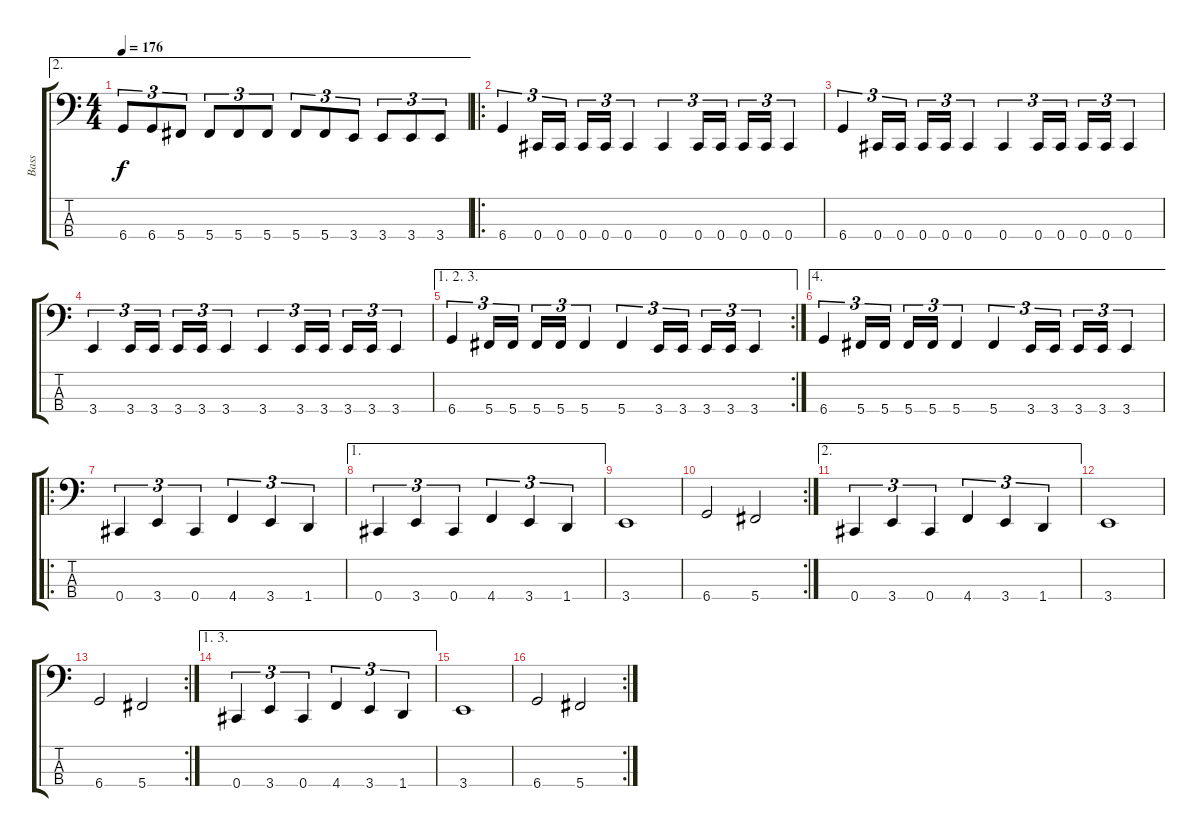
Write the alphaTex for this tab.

\track ("Bass" "Bass") {instrument electricbassfinger}
\staff {score tabs}
\tuning (E2 B1 Gb1 Db1) {hide}
\ae 2
\ts (4 4)
\tempo 176
\clef f4
\ks c
6.4.8{tu (3 2) dy f} 6.4.8{tu (3 2)} 5.4.8{tu (3 2)} 5.4.8{tu (3 2)} 5.4.8{tu (3 2)} 5.4.8{tu (3 2)} 5.4.8{tu (3 2)} 5.4.8{tu (3 2)} 3.4.8{tu (3 2)} 3.4.8{tu (3 2)} 3.4.8{tu (3 2)} 3.4.8{tu (3 2)} |
\ro
6.4.4{tu (3 2)} 0.4.16{tu (3 2)} 0.4.16{tu (3 2)} 0.4.16{tu (3 2)} 0.4.16{tu (3 2)} 0.4.4{tu (3 2)} 0.4.4{tu (3 2)} 0.4.16{tu (3 2)} 0.4.16{tu (3 2)} 0.4.16{tu (3 2)} 0.4.16{tu (3 2)} 0.4.4{tu (3 2)} |
6.4.4{tu (3 2)} 0.4.16{tu (3 2)} 0.4.16{tu (3 2)} 0.4.16{tu (3 2)} 0.4.16{tu (3 2)} 0.4.4{tu (3 2)} 0.4.4{tu (3 2)} 0.4.16{tu (3 2)} 0.4.16{tu (3 2)} 0.4.16{tu (3 2)} 0.4.16{tu (3 2)} 0.4.4{tu (3 2)} |
3.4.4{tu (3 2)} 3.4.16{tu (3 2)} 3.4.16{tu (3 2)} 3.4.16{tu (3 2)} 3.4.16{tu (3 2)} 3.4.4{tu (3 2)} 3.4.4{tu (3 2)} 3.4.16{tu (3 2)} 3.4.16{tu (3 2)} 3.4.16{tu (3 2)} 3.4.16{tu (3 2)} 3.4.4{tu (3 2)} |
\ae (1 2 3)
\rc 2
6.4.4{tu (3 2)} 5.4.16{tu (3 2)} 5.4.16{tu (3 2)} 5.4.16{tu (3 2)} 5.4.16{tu (3 2)} 5.4.4{tu (3 2)} 5.4.4{tu (3 2)} 3.4.16{tu (3 2)} 3.4.16{tu (3 2)} 3.4.16{tu (3 2)} 3.4.16{tu (3 2)} 3.4.4{tu (3 2)} |
\ae 4
6.4.4{tu (3 2)} 5.4.16{tu (3 2)} 5.4.16{tu (3 2)} 5.4.16{tu (3 2)} 5.4.16{tu (3 2)} 5.4.4{tu (3 2)} 5.4.4{tu (3 2)} 3.4.16{tu (3 2)} 3.4.16{tu (3 2)} 3.4.16{tu (3 2)} 3.4.16{tu (3 2)} 3.4.4{tu (3 2)} |
\ro
0.4.4{tu (3 2)} 3.4.4{tu (3 2)} 0.4.4{tu (3 2)} 4.4.4{tu (3 2)} 3.4.4{tu (3 2)} 1.4.4{tu (3 2)} |
\ae 1
0.4.4{tu (3 2)} 3.4.4{tu (3 2)} 0.4.4{tu (3 2)} 4.4.4{tu (3 2)} 3.4.4{tu (3 2)} 1.4.4{tu (3 2)} |
3.4.1 |
\rc 2
6.4.2 5.4.2 |
\ae 2
0.4.4{tu (3 2)} 3.4.4{tu (3 2)} 0.4.4{tu (3 2)} 4.4.4{tu (3 2)} 3.4.4{tu (3 2)} 1.4.4{tu (3 2)} |
3.4.1 |
\rc 2
6.4.2 5.4.2 |
\ae (1 3)
0.4.4{tu (3 2)} 3.4.4{tu (3 2)} 0.4.4{tu (3 2)} 4.4.4{tu (3 2)} 3.4.4{tu (3 2)} 1.4.4{tu (3 2)} |
3.4.1 |
\rc 2
6.4.2 5.4.2
